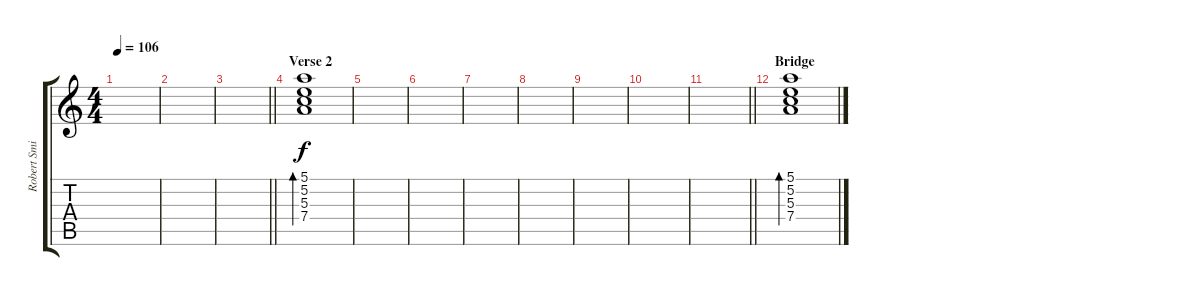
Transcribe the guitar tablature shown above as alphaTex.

\track ("Robert Smith 2" "Robert Smi") {instrument electricguitarclean}
\staff {score tabs}
\tuning (E4 B3 G3 D3 A2 E2) {hide}
\ts (4 4)
\tempo 106
\clef g2
\ks c
|
|
\barLineRight lightlight
|
\section ("" "Verse 2")
(5.1 5.2 5.3 7.4).1{bd 60} |
|
|
|
|
|
|
\barLineRight lightlight
|
\section ("" "Bridge")
(5.1 5.2 5.3 7.4).1{bd 60}
